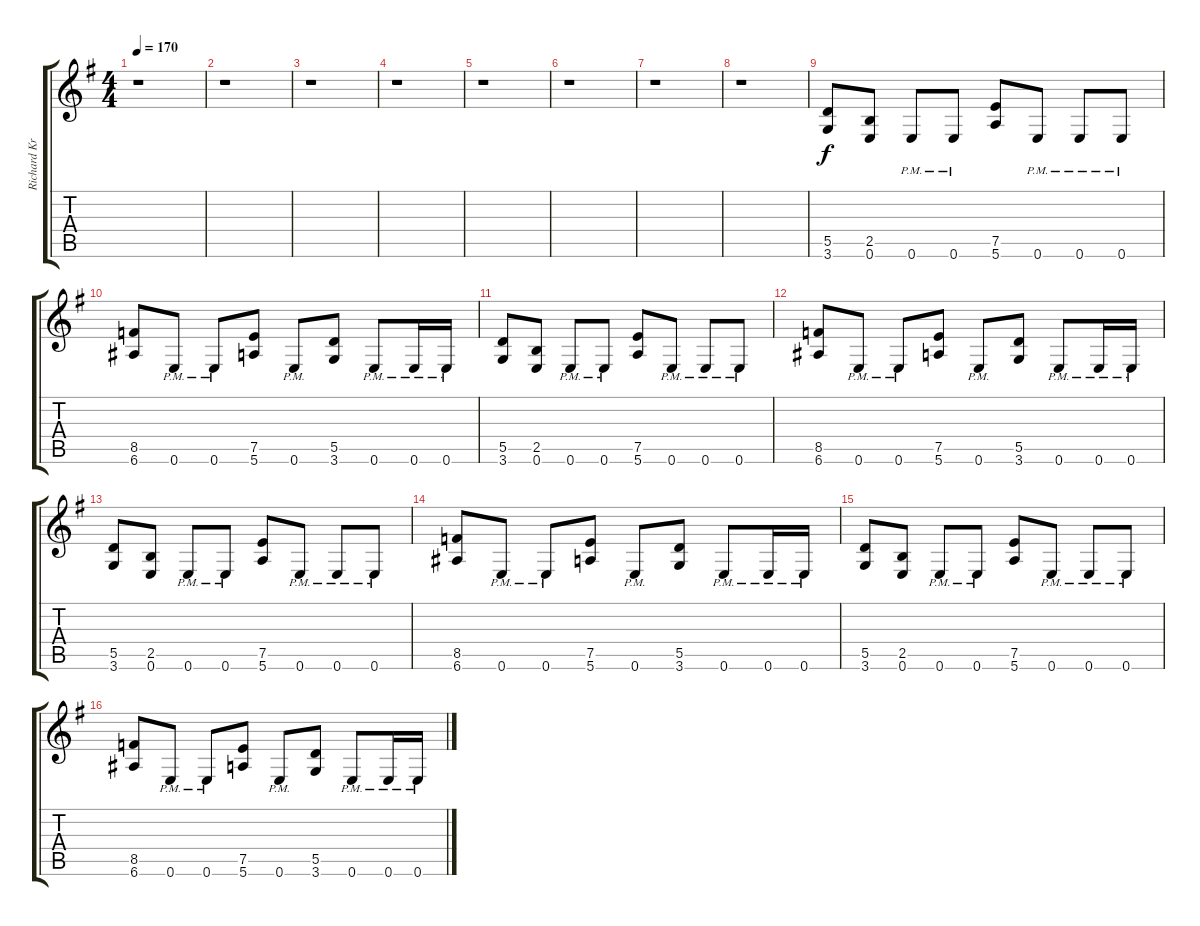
\track ("Richard Kruspe - Guitar I" "Richard Kr") {instrument distortionguitar}
\staff {score tabs}
\tuning (E4 B3 G3 D3 A2 E2) {hide}
\ts (4 4)
\tempo 170
\clef g2
\ks g
r.1{dy f} |
r.1 |
r.1 |
r.1 |
r.1 |
r.1 |
r.1 |
r.1 |
(5.5 3.6).8 (2.5 0.6).8 0.6{pm}.8 0.6{pm}.8 (7.5 5.6).8 0.6{pm}.8 0.6{pm}.8 0.6{pm}.8 |
(8.5 6.6).8 0.6{pm}.8 0.6{pm}.8 (7.5 5.6).8 0.6{pm}.8 (5.5 3.6).8 0.6{pm}.8 0.6{pm}.16 0.6{pm}.16 |
(5.5 3.6).8 (2.5 0.6).8 0.6{pm}.8 0.6{pm}.8 (7.5 5.6).8 0.6{pm}.8 0.6{pm}.8 0.6{pm}.8 |
(8.5 6.6).8 0.6{pm}.8 0.6{pm}.8 (7.5 5.6).8 0.6{pm}.8 (5.5 3.6).8 0.6{pm}.8 0.6{pm}.16 0.6{pm}.16 |
(5.5 3.6).8 (2.5 0.6).8 0.6{pm}.8 0.6{pm}.8 (7.5 5.6).8 0.6{pm}.8 0.6{pm}.8 0.6{pm}.8 |
(8.5 6.6).8 0.6{pm}.8 0.6{pm}.8 (7.5 5.6).8 0.6{pm}.8 (5.5 3.6).8 0.6{pm}.8 0.6{pm}.16 0.6{pm}.16 |
(5.5 3.6).8 (2.5 0.6).8 0.6{pm}.8 0.6{pm}.8 (7.5 5.6).8 0.6{pm}.8 0.6{pm}.8 0.6{pm}.8 |
(8.5 6.6).8 0.6{pm}.8 0.6{pm}.8 (7.5 5.6).8 0.6{pm}.8 (5.5 3.6).8 0.6{pm}.8 0.6{pm}.16 0.6{pm}.16
